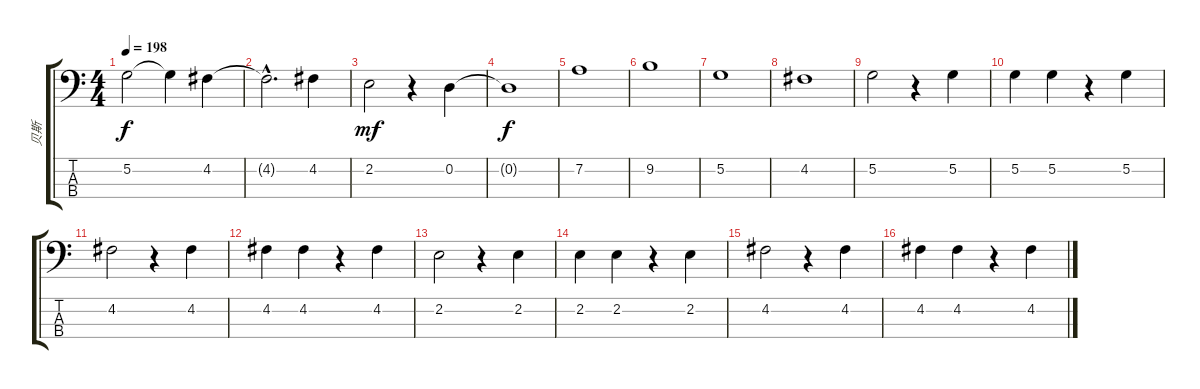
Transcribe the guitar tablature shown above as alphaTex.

\track ("贝斯" "贝斯") {instrument electricbassfinger}
\staff {score tabs}
\tuning (G2 D2 A1 E1) {hide}
\ts (4 4)
\tempo 198
\clef f4
\ks c
5.2.2{dy f} 5.2{t}.4 4.2.4 |
4.2{hac t}.2{d} 4.2.4 |
2.2.2{dy mf} r.4 0.2.4 |
0.2{t}.1{dy f} |
7.2.1 |
9.2.1 |
5.2.1 |
4.2.1 |
5.2.2 r.4 5.2.4 |
5.2.4 5.2.4 r.4 5.2.4 |
4.2.2 r.4 4.2.4 |
4.2.4 4.2.4 r.4 4.2.4 |
2.2.2 r.4 2.2.4 |
2.2.4 2.2.4 r.4 2.2.4 |
4.2.2 r.4 4.2.4 |
4.2.4 4.2.4 r.4 4.2.4
